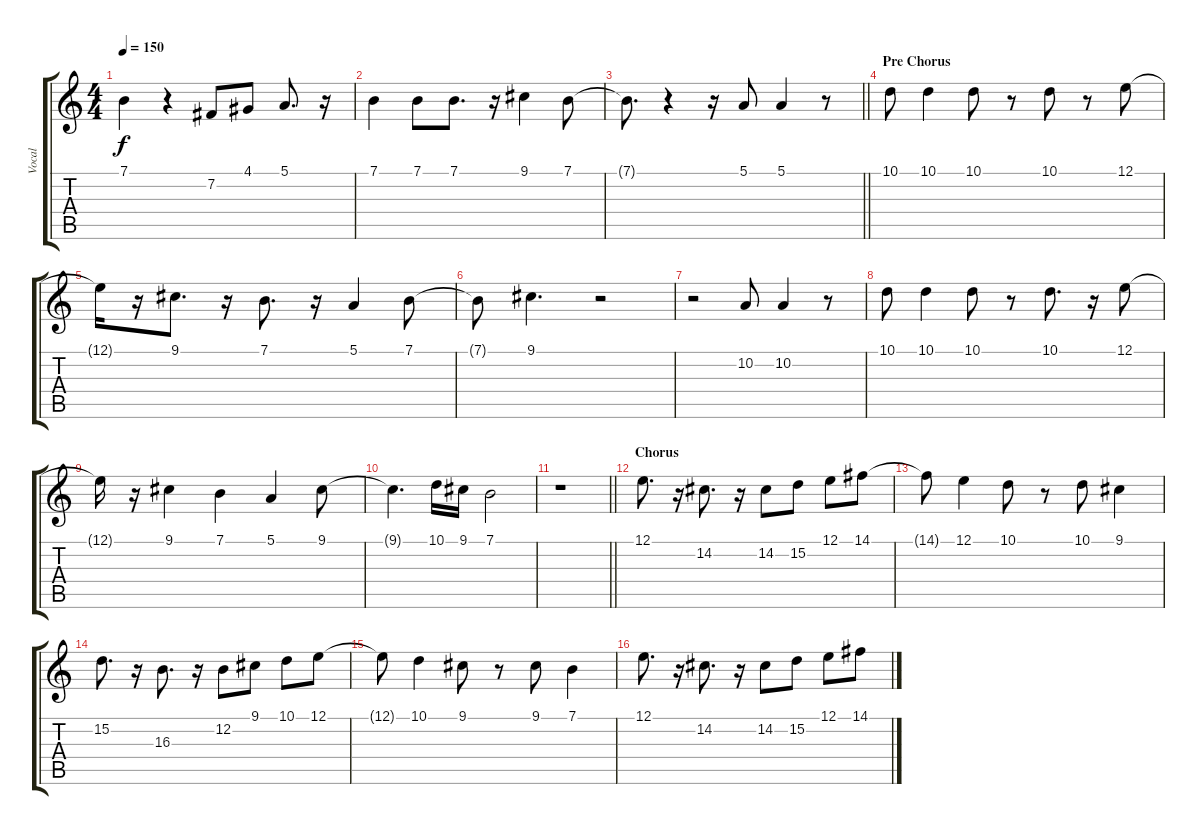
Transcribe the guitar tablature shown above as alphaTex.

\track ("Vocal" "Vocal") {instrument oboe}
\staff {score tabs}
\tuning (E4 B3 G3 D3 A2 E2) {hide}
\ts (4 4)
\tempo 150
\clef g2
\ks c
7.1.4{dy f} r.4 7.2.8 4.1.8 5.1.8{d} r.16 |
7.1.4 7.1.8 7.1.8{d} r.16 9.1.4 7.1.8 |
\barLineRight lightlight
7.1{t}.8{d} r.4 r.16 5.1.8 5.1.4 r.8 |
\section ("" "Pre Chorus")
10.1.8 10.1.4 10.1.8 r.8 10.1.8 r.8 12.1.8 |
12.1{t}.16 r.16 9.1.8{d} r.16 7.1.8{d} r.16 5.1.4 7.1.8 |
7.1{t}.8 9.1.4{d} r.2 |
r.2 10.2.8 10.2.4 r.8 |
10.1.8 10.1.4 10.1.8 r.8 10.1.8{d} r.16 12.1.8 |
12.1{t}.16 r.16 9.1.4 7.1.4 5.1.4 9.1.8 |
9.1{t}.4{d} 10.1.16 9.1.16 7.1.2 |
\barLineRight lightlight
r.1 |
\section ("" "Chorus")
12.1.8{d} r.16 14.2.8{d} r.16 14.2.8 15.2.8 12.1.8 14.1.8 |
14.1{t}.8 12.1.4 10.1.8 r.8 10.1.8 9.1.4 |
15.2.8{d} r.16 16.3.8{d} r.16 12.2.8 9.1.8 10.1.8 12.1.8 |
12.1{t}.8 10.1.4 9.1.8 r.8 9.1.8 7.1.4 |
12.1.8{d} r.16 14.2.8{d} r.16 14.2.8 15.2.8 12.1.8 14.1.8
